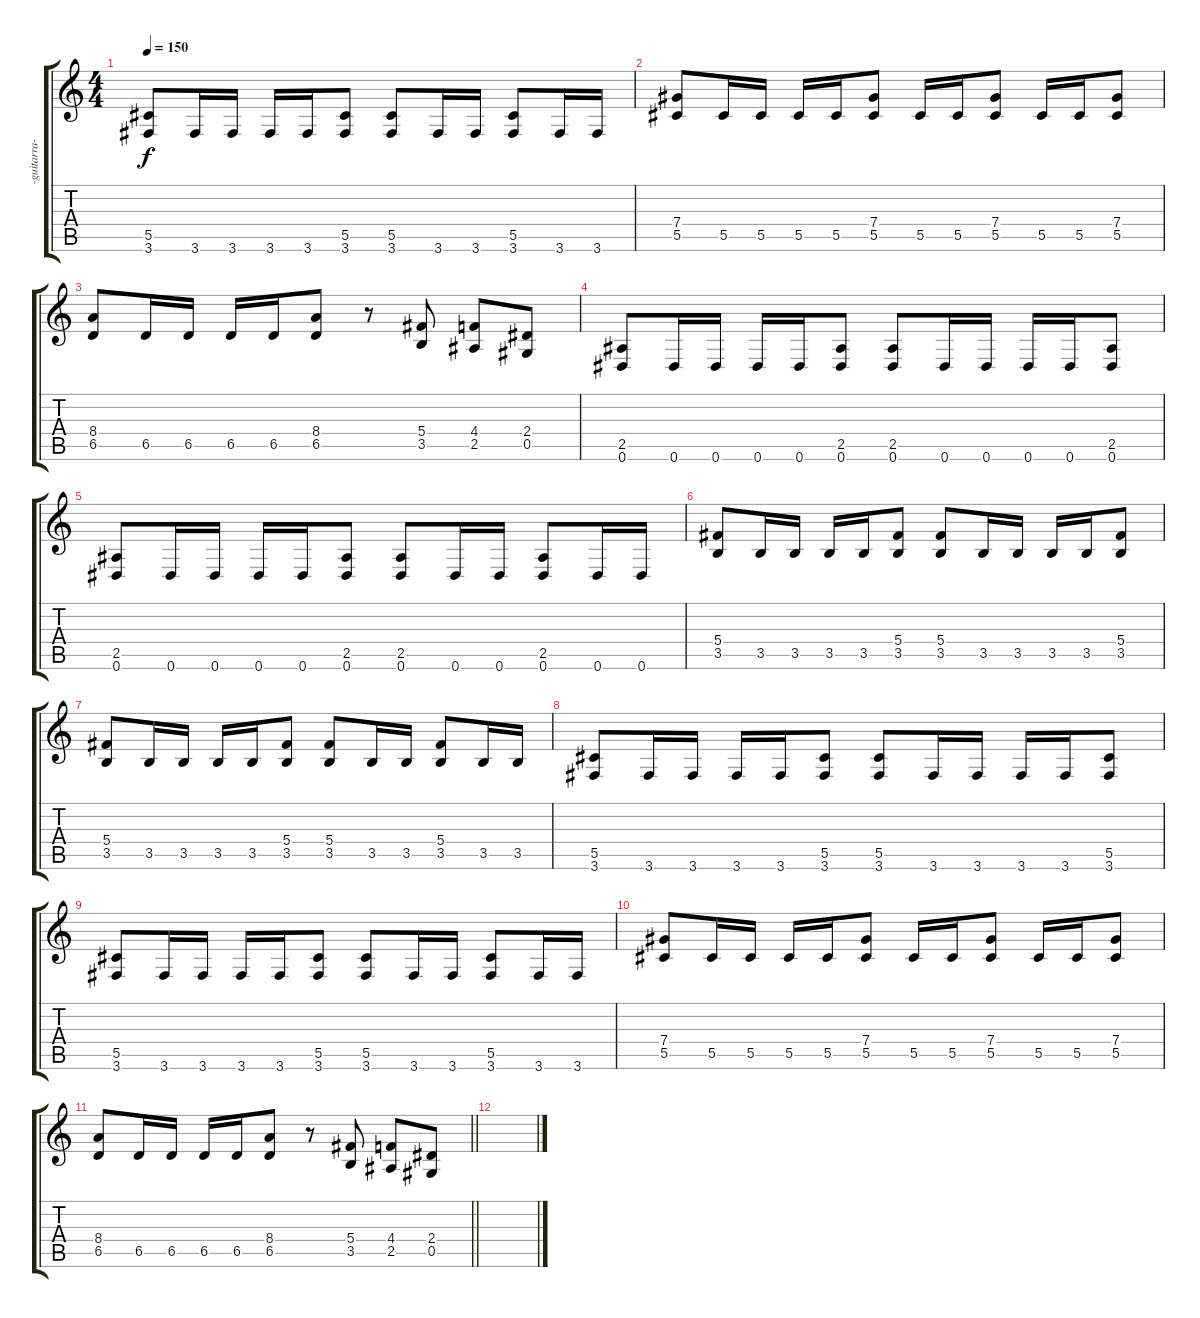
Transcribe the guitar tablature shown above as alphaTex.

\track ("-guitarra-" "-guitarra-") {instrument distortionguitar}
\staff {score tabs}
\tuning (Eb4 Bb3 Gb3 Db3 Ab2 Eb2) {hide}
\ts (4 4)
\tempo 150
\clef g2
\ks c
(5.5 3.6).8{dy f} 3.6.16 3.6.16 3.6.16 3.6.16 (5.5 3.6).8 (5.5 3.6).8 3.6.16 3.6.16 (5.5 3.6).8 3.6.16 3.6.16 |
(7.4 5.5).8 5.5.16 5.5.16 5.5.16 5.5.16 (7.4 5.5).8 5.5.16 5.5.16 (7.4 5.5).8 5.5.16 5.5.16 (7.4 5.5).8 |
(8.4 6.5).8 6.5.16 6.5.16 6.5.16 6.5.16 (8.4 6.5).8 r.8 (5.4 3.5).8 (4.4 2.5).8 (2.4 0.5).8 |
(2.5 0.6).8 0.6.16 0.6.16 0.6.16 0.6.16 (2.5 0.6).8 (2.5 0.6).8 0.6.16 0.6.16 0.6.16 0.6.16 (2.5 0.6).8 |
(2.5 0.6).8 0.6.16 0.6.16 0.6.16 0.6.16 (2.5 0.6).8 (2.5 0.6).8 0.6.16 0.6.16 (2.5 0.6).8 0.6.16 0.6.16 |
(5.4 3.5).8 3.5.16 3.5.16 3.5.16 3.5.16 (5.4 3.5).8 (5.4 3.5).8 3.5.16 3.5.16 3.5.16 3.5.16 (5.4 3.5).8 |
(5.4 3.5).8 3.5.16 3.5.16 3.5.16 3.5.16 (5.4 3.5).8 (5.4 3.5).8 3.5.16 3.5.16 (5.4 3.5).8 3.5.16 3.5.16 |
(5.5 3.6).8 3.6.16 3.6.16 3.6.16 3.6.16 (5.5 3.6).8 (5.5 3.6).8 3.6.16 3.6.16 3.6.16 3.6.16 (5.5 3.6).8 |
(5.5 3.6).8 3.6.16 3.6.16 3.6.16 3.6.16 (5.5 3.6).8 (5.5 3.6).8 3.6.16 3.6.16 (5.5 3.6).8 3.6.16 3.6.16 |
(7.4 5.5).8 5.5.16 5.5.16 5.5.16 5.5.16 (7.4 5.5).8 5.5.16 5.5.16 (7.4 5.5).8 5.5.16 5.5.16 (7.4 5.5).8 |
\barLineRight lightlight
(8.4 6.5).8 6.5.16 6.5.16 6.5.16 6.5.16 (8.4 6.5).8 r.8 (5.4 3.5).8 (4.4 2.5).8 (2.4 0.5).8 |
\section ("" "")
